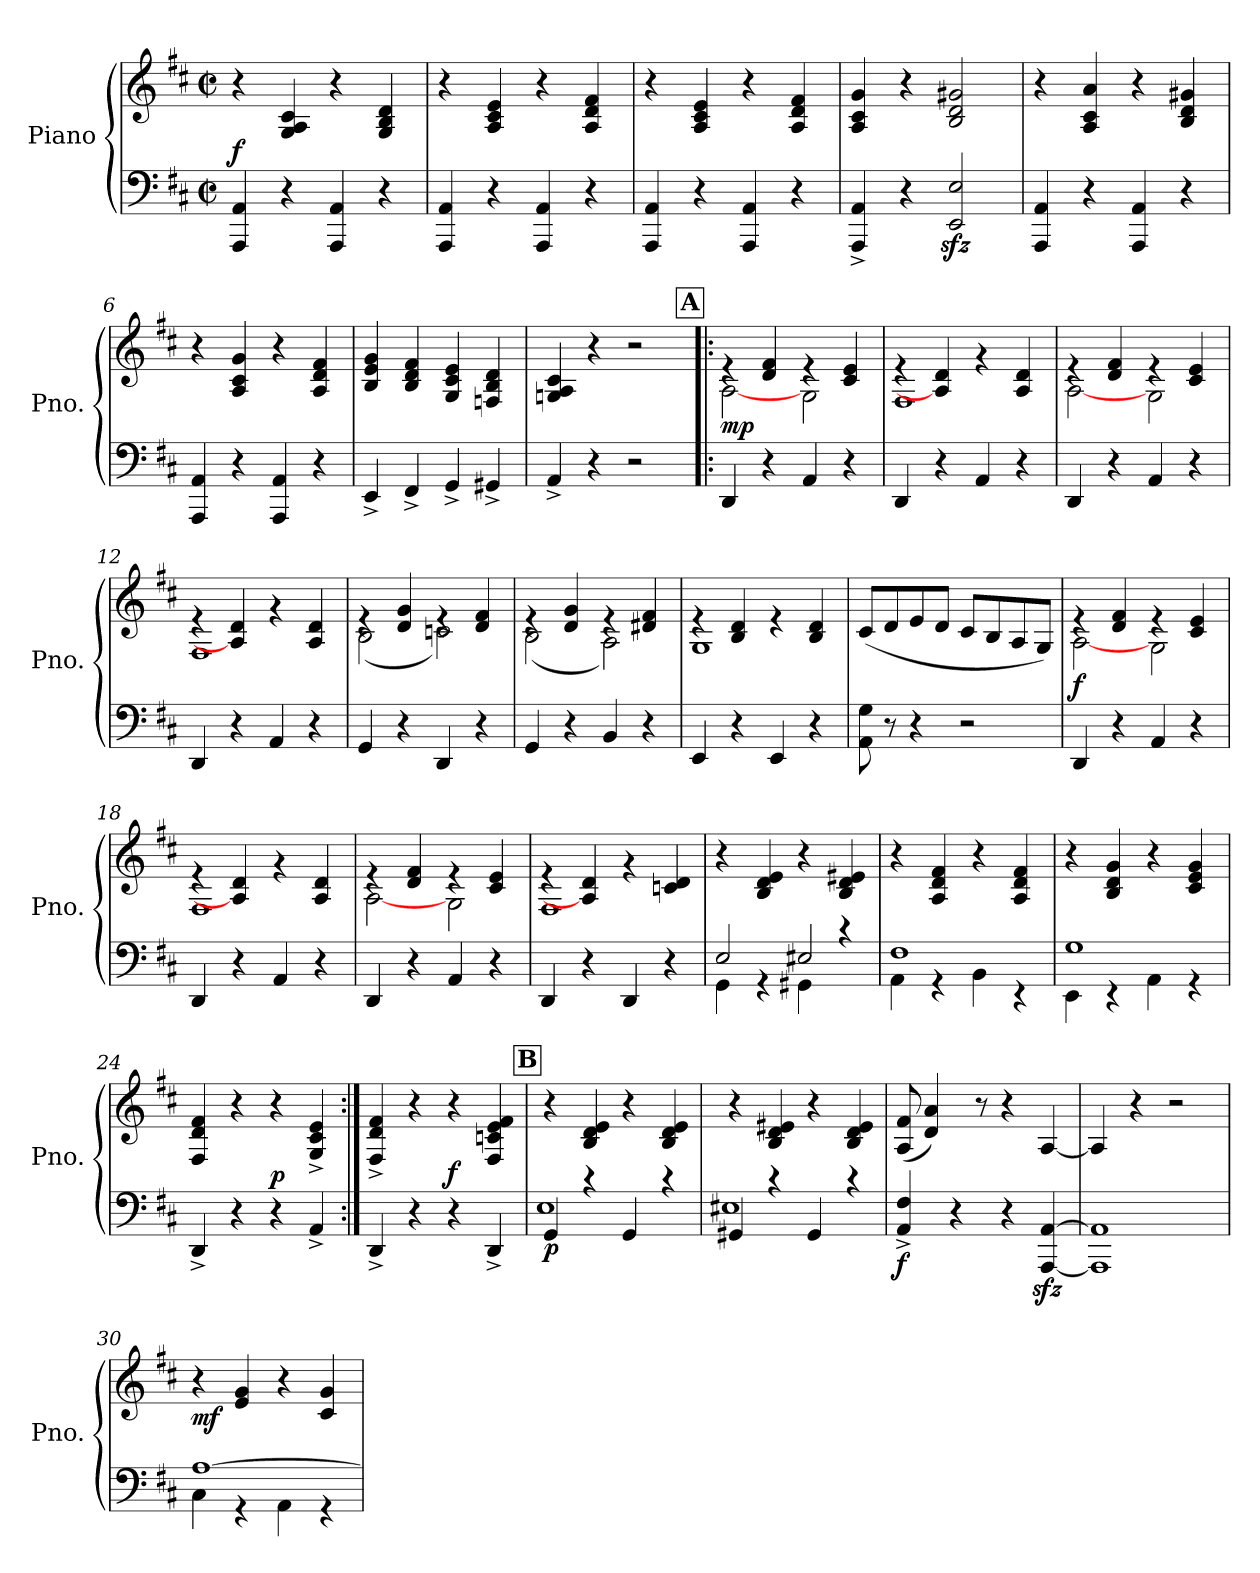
**kern	**kern	**dynam
*part1	*part1	*part1
*staff2	*staff1	*staff1/2
*I"Piano	*	*
*I'Pno.	*	*
*clefF4	*clefG2	*
*k[f#c#]	*k[f#c#]	*
*M4/4	*M4/4	*
*met(c|)	*met(c|)	*
*MM264	*MM264	*
=1	=1	=1
!	!	!LO:DY:a=2
4AAA/ 4AA/	4r	f
4r	4G/ 4A/ 4c#/	.
4AAA/ 4AA/	4r	.
4r	4G/ 4B/ 4d/	.
=2	=2	=2
4AAA/ 4AA/	4r	.
4r	4A/ 4c#/ 4e/	.
4AAA/ 4AA/	4r	.
4r	4A/ 4d/ 4f#/	.
=3	=3	=3
4AAA/ 4AA/	4r	.
4r	4A/ 4c#/ 4e/	.
4AAA/ 4AA/	4r	.
4r	4A/ 4d/ 4f#/	.
=4	=4	=4
4AAA/^ 4AA/^	4A/ 4c#/ 4g/	.
4r	4r	.
2EE/zz> 2E/zz>	2B/ 2d/ 2g#X/	.
=5	=5	=5
4AAA/ 4AA/	4r	.
4r	4A/ 4c#/ 4a/	.
4AAA/ 4AA/	4r	.
4r	4B/ 4d/ 4g#X/	.
=6	=6	=6
4AAA/ 4AA/	4r	.
4r	4A/ 4c#/ 4g/	.
4AAA/ 4AA/	4r	.
4r	4A/ 4d/ 4f#/	.
=7	=7	=7
4EE^/	4B/ 4e/ 4g/	.
4FF#^/	4B/ 4d/ 4f#/	.
4GG^/	4G/ 4c#/ 4e/	.
4GG#X^/	4Fn/ 4B/ 4d/	.
=8	=8	=8
4AA^/	4Gn/ 4A/ 4c#/	.
4r	4r	.
2r	2r	.
!!LO:LB:g=z
!!LO:REH:place=s1:a:B:fs=14:t=A
=9!|:	=9!|:	=9!|:
*	*^	*
!	!	!	!LO:DY:a=2
4DD/	4re	[2A\	mp
4r	4d/ 4f#/	.	.
4AA/	4re	2G\	.
4r	4c#/ 4e/	.	.
=10	=10	=10	=10
4DD/	4re	1F#	.
4r	4A/] 4d/	.	.
4AA/	4rg	.	.
4r	4A/ 4d/	.	.
=11	=11	=11	=11
4DD/	4re	[2A\	.
4r	4d/ 4f#/	.	.
4AA/	4re	2G\	.
4r	4c#/ 4e/	.	.
=12	=12	=12	=12
4DD/	4re	1F#	.
4r	4A/] 4d/	.	.
4AA/	4rg	.	.
4r	4A/ 4d/	.	.
=13	=13	=13	=13
4GG/	4re	(2B\	.
4r	4d/ 4g/	.	.
4DD/	4re	2cn\)	.
4r	4d/ 4f#/	.	.
=14	=14	=14	=14
4GG/	4re	(2B\	.
4r	4d/ 4g/	.	.
4BB/	4re	2A\)	.
4r	4d#X/ 4f#/	.	.
=15	=15	=15	=15
4EE/	4re	1G	.
4r	4B/ 4d/	.	.
4EE/	4re	.	.
4r	4B/ 4d/	.	.
*	*v	*v	*
!!LO:LB:g=z
=16	=16	=16
8AA\ 8G\	(8c#/L	.
8r	8d/	.
4r	8e/	.
.	8d/J	.
2r	8c#/L	.
.	8B/	.
.	8A/	.
.	8G/J)	.
=17	=17	=17
*	*^	*
!	!	!	!LO:DY:a=2
4DD/	4re	[2A\	f
4r	4d/ 4f#/	.	.
4AA/	4re	2G\	.
4r	4c#/ 4e/	.	.
=18	=18	=18	=18
4DD/	4re	1F#	.
4r	4A/] 4d/	.	.
4AA/	4rg	.	.
4r	4A/ 4d/	.	.
=19	=19	=19	=19
4DD/	4re	[2A\	.
4r	4d/ 4f#/	.	.
4AA/	4re	2G\	.
4r	4c#/ 4e/	.	.
=20	=20	=20	=20
4DD/	4re	1F#	.
4r	4A/] 4d/	.	.
4DD/	4rg	.	.
4r	4cn/ 4d/	.	.
*	*v	*v	*
=21	=21	=21
*^	*	*
2E/	4GG\	4r	.
.	4r	4B/ 4d/ 4e/	.
4GG#X\	2E#X/	4r	.
4r	.	4B/ 4d/ 4e#X/	.
!!LO:LB:g=z
=22	=22	=22	=22
1F#	4AA\	4r	.
.	4r	4A/ 4d/ 4f#/	.
.	4BB\	4r	.
.	4r	4A/ 4d/ 4f#/	.
=23	=23	=23	=23
(1G	4EE\	4r	.
.	4r	4B/ 4d/ 4g/	.
.	4AA\	4r	.
.	4r	4c#/ 4e/ 4g/	.
*v	*v	*	*
=24	=24	=24
4DD^/	4F#/ 4d/ 4f#/)	.
4r	4r	.
!	!	!LO:DY:a=2
4r	4r	p
4AA^/	4G/^ 4c#/^ 4e/^	.
=25:|!	=25:|!	=25:|!
4DD^/	4F#/^ 4d/^ 4f#/^	.
4r	4r	.
!	!	!LO:DY:a=2
4r	4r	f
4DD^/	4F#/ 4cn/ 4e/ 4f#/	.
!!LO:REH:place=s1:a:B:fs=14:t=B
=26	=26	=26
*^	*	*
!	!	!	!LO:DY:b=2
4GG/	1E	4r	p
4r	.	4B/ 4d/ 4e/	.
4GG/	.	4r	.
4r	.	4B/ 4d/ 4e/	.
=27	=27	=27	=27
4GG#X/	1E#X	4r	.
4r	.	4B/ 4d/ 4e#X/	.
4GG#/	.	4r	.
4r	.	4B/ 4d/ 4e#/	.
*v	*v	*	*
=28	=28	=28
!	!	!LO:DY:b=2
4AA/^ 4F#/^	(8A/ 8f#/	f
.	4d/ 4a/)	.
4r	.	.
.	8r	.
4r	4r	.
[4AAA/zz> [4AA/zz>	[4A/	.
!!LO:LB:g=z
=29	=29	=29
1AAA] 1AA]	4A/]	.
.	4r	.
.	2r	.
=30	=30	=30
*^	*	*
!	!	!	!LO:DY:b
[1A	4C#\	4r	mf
.	4r	4e/ 4g/	.
.	4AA\	4r	.
.	4r	4c#/ 4g/	.
*v	*v	*	*
=	=	=
*-	*-	*-
